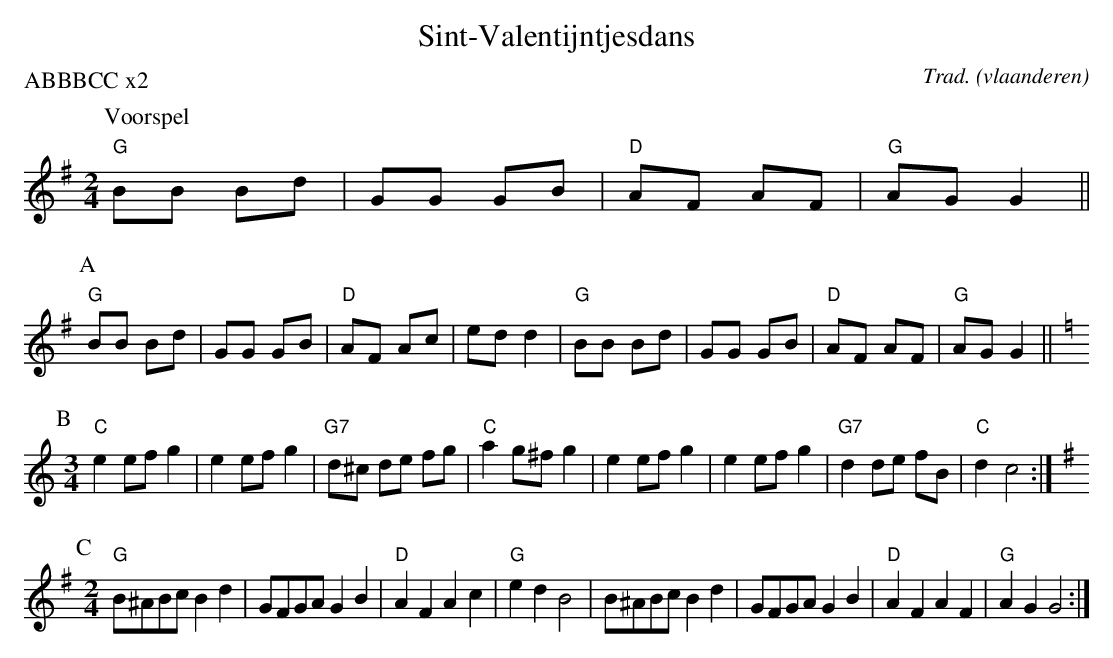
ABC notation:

X:1
T:Sint-Valentijntjesdans
O:vlaanderen
C:Trad.
P:ABBBCC x2
L:1/8
M:2/4
K:G
P:Voorspel
"G"BB Bd | GG GB | "D"AF AF | "G"AG G2 ||
P:A
"G"BB Bd | GG GB | "D"AF Ac | ed d2 | "G"BB Bd | GG GB | "D"AF AF | "G"AG G2 ||
P:B
K:C
M:3/4
"C"e2 ef g2 | e2 ef g2 | "G7"d^c de fg | "C"a2 g^f g2 | e2 ef g2 | e2 ef g2 | "G7"d2 de fB | "C"d2 c4 :|]
P:C
K:G
M:2/4
"G"B^ABc B2d2 | GFGA G2B2 | "D"A2F2 A2c2 | "G"e2d2 B4 | B^ABc B2d2 | GFGA G2B2 | "D"A2F2 A2F2 | "G"A2G2 G4 :|]
